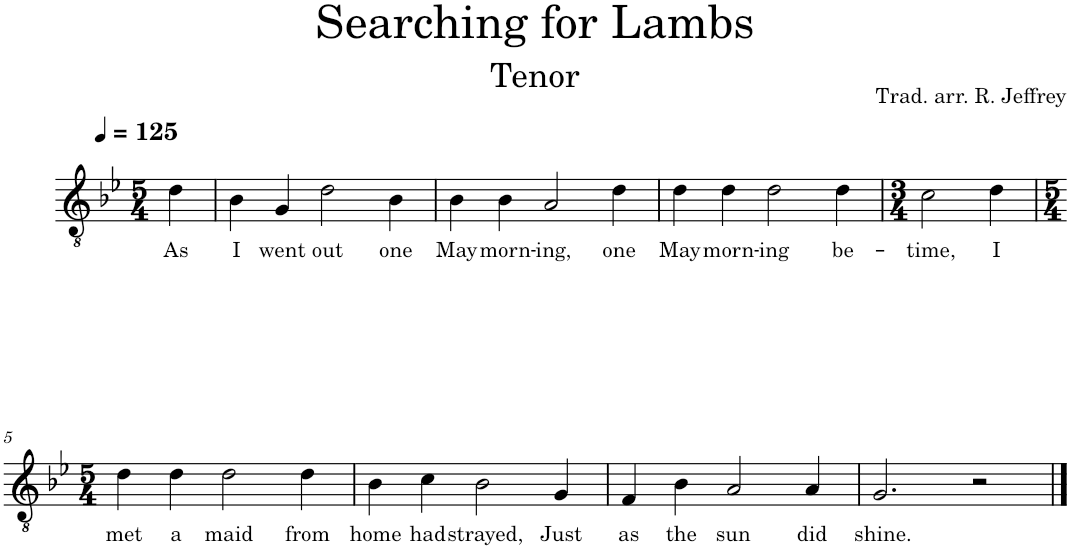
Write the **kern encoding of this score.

**kern	**text
*part1	*part1
*staff1	*staff1
*I"Piano	*
*I'Pno.	*
*clefGv2	*
*k[b-e-]	*
*M5/4	*
*MM125	*
=	=
!	!LO:LY:b
4d\	As
=1	=1
!	!LO:LY:b
4B-\	I
!	!LO:LY:b
4G/	went
!	!LO:LY:b
2d\	out
!	!LO:LY:b
4B-\	one
=2	=2
!	!LO:LY:b
4B-\	May
!	!LO:LY:b
4B-\	morn-
!	!LO:LY:b
2A/	-ing,
!	!LO:LY:b
4d\	one
=3	=3
!	!LO:LY:b
4d\	May
!	!LO:LY:b
4d\	morn-
!	!LO:LY:b
2d\	-ing
!	!LO:LY:b
4d\	be-
=4	=4
*M3/4	*
!	!LO:LY:b
2c\	-time,
!	!LO:LY:b
4d\	I
!!LO:LB:g=z
=5	=5
*M5/4	*
!	!LO:LY:b
4d\	met
!	!LO:LY:b
4d\	a
!	!LO:LY:b
2d\	maid
!	!LO:LY:b
4d\	from
=6	=6
!	!LO:LY:b
4B-\	home
!	!LO:LY:b
4c\	had
!	!LO:LY:b
2B-\	strayed,
!	!LO:LY:b
4G/	Just
=7	=7
!	!LO:LY:b
4F/	as
!	!LO:LY:b
4B-\	the
!	!LO:LY:b
2A/	sun
!	!LO:LY:b
4A/	did
=8	=8
!	!LO:LY:b
2.G/	shine.
2r	.
==	==
*-	*-
